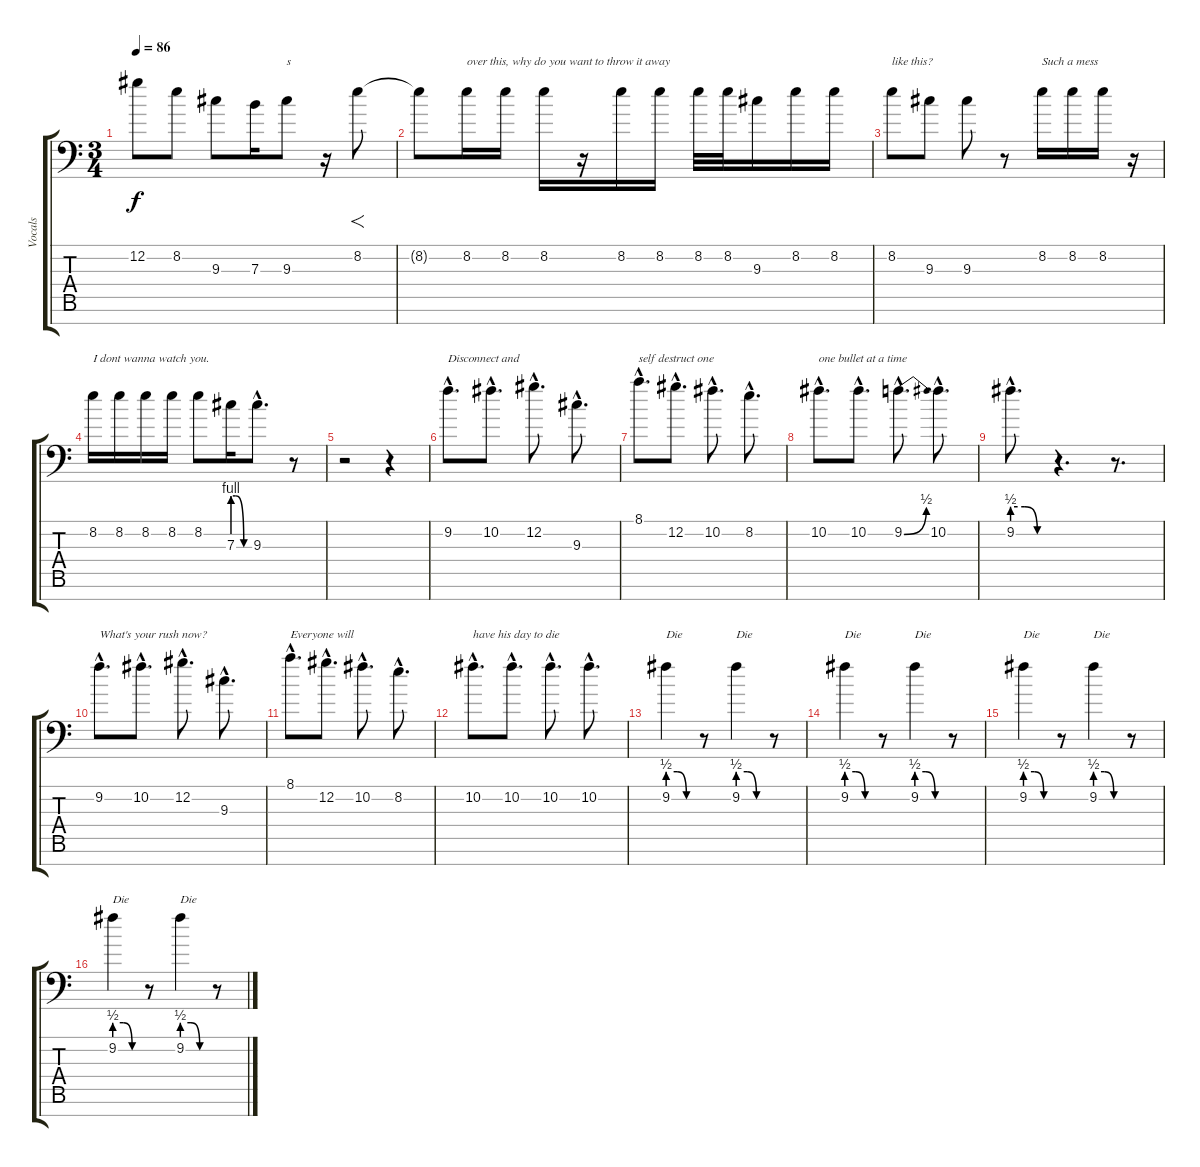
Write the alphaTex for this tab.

\track ("Vocals" "Vocals") {instrument contrabass}
\staff {score tabs}
\tuning (Db4 Ab3 E3 B2 Gb2 B1 Gb1) {hide}
\ts (3 4)
\tempo 86
\clef f4
\ks c
12.2.8{dy f} 8.2.8 9.3.8 7.3.16 9.3.8{txt "s"} r.16 8.2.8{f} |
8.2{t}.8 8.2.16{txt "over this, why do you want to throw it away"} 8.2.16 8.2.16 r.16 8.2.16 8.2.16 8.2.32 8.2.32 9.3.16 8.2.16 8.2.16 |
8.2.8{txt "like this?"} 9.3.8 9.3.8 r.8 8.2.16{txt "Such a mess"} 8.2.16 8.2.16 r.16 |
8.2.16{txt "I dont wanna watch you."} 8.2.16 8.2.16 8.2.16 8.2.8 7.3{be (custom 0 4 10 4 40 0 60 0)}.16 9.3{hac}.8{d} r.8 |
r.2 r.4 |
9.2{hac}.8{d txt "Disconnect and"} 10.2{hac}.8{d} 12.2{hac}.8{d} 9.3{hac}.8{d} |
8.1{hac}.8{d txt "self destruct one"} 12.2{hac}.8{d} 10.2{hac}.8{d} 8.2{hac}.8{d} |
10.2{hac}.8{d txt "one bullet at a time"} 10.2{hac}.8{d} 9.2{be (bend 0 0 60 2) hac}.8{d} 10.2{hac}.8{d} |
9.2{be (custom 0 2 20 2 40 0 60 0) hac}.8{d} r.4{d} r.8{d} |
9.2{hac}.8{d txt "What's your rush now?"} 10.2{hac}.8{d} 12.2{hac}.8{d} 9.3{hac}.8{d} |
8.1{hac}.8{d txt "Everyone will"} 12.2{hac}.8{d} 10.2{hac}.8{d} 8.2{hac}.8{d} |
10.2{hac}.8{d txt "have his day to die"} 10.2{hac}.8{d} 10.2{hac}.8{d} 10.2{hac}.8{d} |
9.2{be (custom 0 2 20 2 40 0 60 0)}.4{txt "Die"} r.8{volume 0} 9.2{be (custom 0 2 20 2 40 0 60 0)}.4{txt "Die" balance 0} r.8 |
9.2{be (custom 0 2 20 2 40 0 60 0)}.4{txt "Die" balance 16} r.8 9.2{be (custom 0 2 20 2 40 0 60 0)}.4{txt "Die" balance 0} r.8 |
9.2{be (custom 0 2 20 2 40 0 60 0)}.4{txt "Die" balance 16} r.8 9.2{be (custom 0 2 20 2 40 0 60 0)}.4{txt "Die" balance 0} r.8 |
9.2{be (custom 0 2 20 2 40 0 60 0)}.4{txt "Die" balance 16} r.8 9.2{be (custom 0 2 20 2 40 0 60 0)}.4{txt "Die" balance 0} r.8
